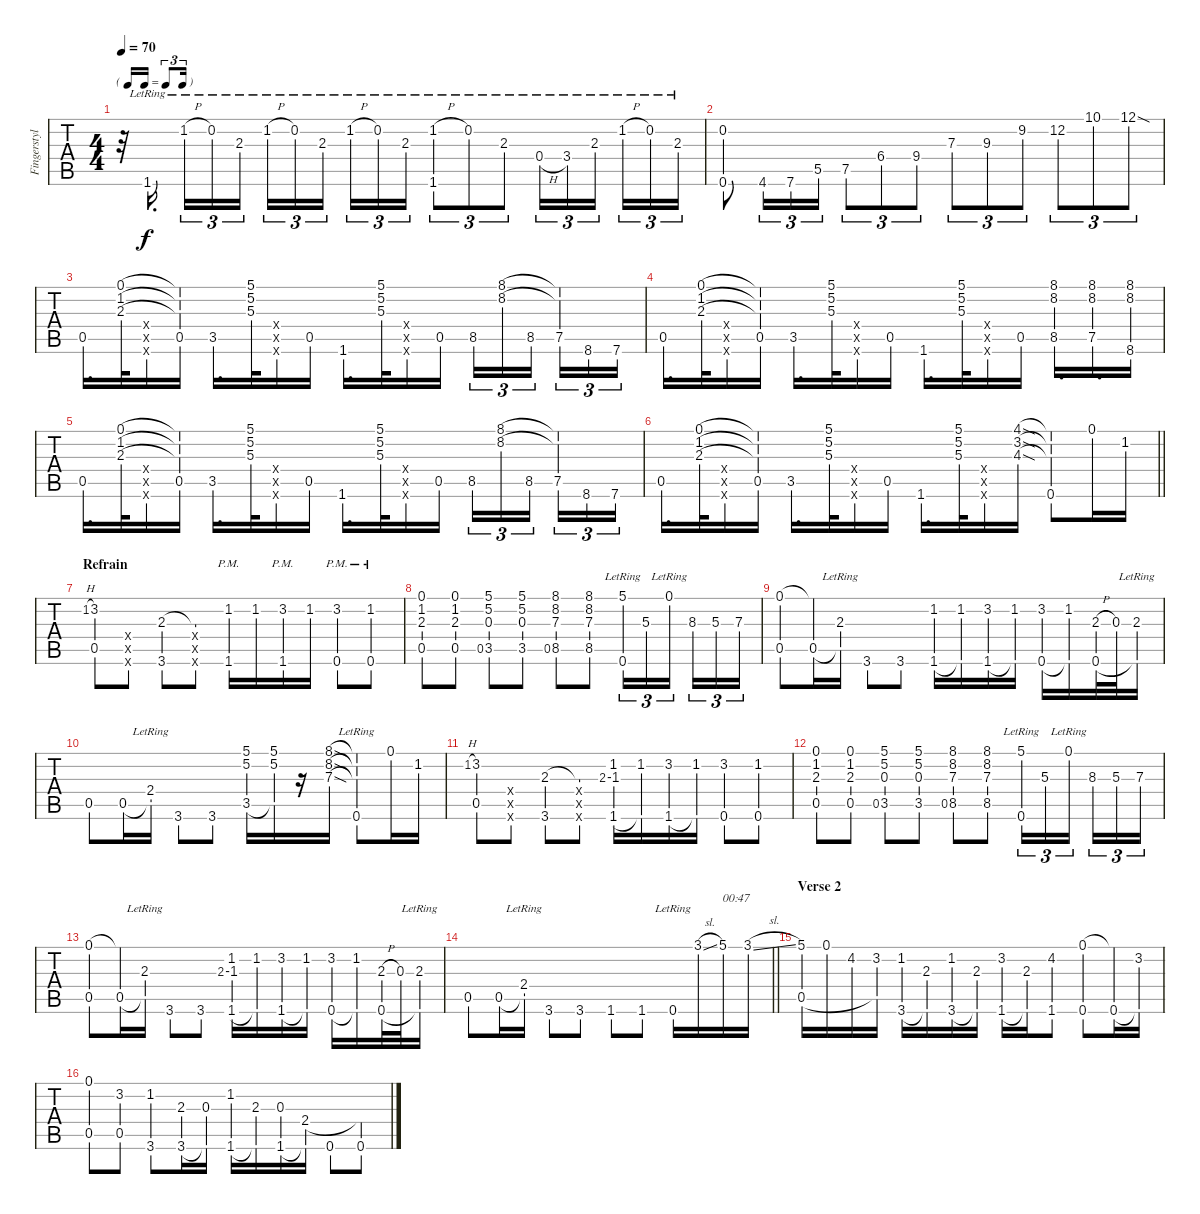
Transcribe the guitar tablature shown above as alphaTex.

\track ("Fingerstyle Guitar" "Fingerstyl") {instrument acousticguitarsteel}
\staff {tabs}
\tuning (E4 B3 G3 D3 A2 E2) {hide}
\ts (4 4)
\tf triplet16th
\tempo 70
\clef g2
\ks c
r.32{dy f} 1.6{lr}.16{d beam splitsecondary} 1.2{h lr}.16{tu (3 2)} 0.2{lr}.16{tu (3 2)} 2.3{lr}.16{tu (3 2)} 1.2{h lr}.16{tu (3 2)} 0.2{lr}.16{tu (3 2)} 2.3{lr}.16{tu (3 2) beam splitsecondary} 1.2{h lr}.16{tu (3 2)} 0.2{lr}.16{tu (3 2)} 2.3{lr}.16{tu (3 2)} (1.2{h lr} 1.6{lr}).8{tu (3 2)} 0.2{lr}.8{tu (3 2)} 2.3{lr}.8{tu (3 2)} 0.4{h lr}.16{tu (3 2)} 3.4{lr}.16{tu (3 2)} 2.3{lr}.16{tu (3 2) beam splitsecondary} 1.2{h lr}.16{tu (3 2)} 0.2{lr}.16{tu (3 2)} 2.3{lr}.16{tu (3 2)} |
(0.2 0.6).8 4.6.16{tu (3 2)} 7.6.16{tu (3 2)} 5.5.16{tu (3 2)} 7.5.8{tu (3 2)} 6.4.8{tu (3 2)} 9.4.8{tu (3 2)} 7.3.8{tu (3 2)} 9.3.8{tu (3 2)} 9.2.8{tu (3 2)} 12.2.8{tu (3 2)} 10.1.8{tu (3 2)} 12.1{sod}.8{tu (3 2)} |
0.5.16{d} (0.1 1.2 2.3).32 (0.4{x} 0.5{x} 0.6{x}).16 (0.1{t} 1.2{t} 2.3{t} 0.5).16 3.5.16{d} (5.1 5.2 5.3).32 (0.4{x} 0.5{x} 0.6{x}).16 0.5.16 1.6.16{d} (5.1 5.2 5.3).32 (0.4{x} 0.5{x} 0.6{x}).16 0.5.16 8.5.16{tu (3 2)} (8.1 8.2).16{tu (3 2)} 8.5.16{tu (3 2) beam splitsecondary} (8.1{t} 8.2{t} 7.5).16{tu (3 2)} 8.6.16{tu (3 2)} 7.6.16{tu (3 2)} |
0.5.16{d} (0.1 1.2 2.3).32 (0.4{x} 0.5{x} 0.6{x}).16 (0.1{t} 1.2{t} 2.3{t} 0.5).16 3.5.16{d} (5.1 5.2 5.3).32 (0.4{x} 0.5{x} 0.6{x}).16 0.5.16 1.6.16{d} (5.1 5.2 5.3).32 (0.4{x} 0.5{x} 0.6{x}).16 0.5.16 (8.1 8.2 8.5).16{d} (8.1 8.2 7.5).16{d} (8.1 8.2 8.6).16 |
0.5.16{d} (0.1 1.2 2.3).32 (0.4{x} 0.5{x} 0.6{x}).16 (0.1{t} 1.2{t} 2.3{t} 0.5).16 3.5.16{d} (5.1 5.2 5.3).32 (0.4{x} 0.5{x} 0.6{x}).16 0.5.16 1.6.16{d} (5.1 5.2 5.3).32 (0.4{x} 0.5{x} 0.6{x}).16 0.5.16 8.5.16{tu (3 2)} (8.1 8.2).16{tu (3 2)} 8.5.16{tu (3 2) beam splitsecondary} (8.1{t} 8.2{t} 7.5).16{tu (3 2)} 8.6.16{tu (3 2)} 7.6.16{tu (3 2)} |
\barLineRight lightlight
0.5.16{d} (0.1 1.2 2.3).32 (0.4{x} 0.5{x} 0.6{x}).16 (0.1{t} 1.2{t} 2.3{t} 0.5).16 3.5.16{d} (5.1 5.2 5.3).32 (0.4{x} 0.5{x} 0.6{x}).16 0.5.16 1.6.16{d} (5.1 5.2 5.3).32 (0.4{x} 0.5{x} 0.6{x}).16 (4.1{sod} 3.2{sod} 4.3{sod}).16 (4.1{t} 3.2{t} 4.3{t} 0.6).8 0.1.16 1.2.16 |
\section ("" "Refrain")
1.2{h}.8{gr onbeat} (3.2 0.5).8 (0.4{x} 0.5{x} 0.6{x}).8 (2.3 3.6).8 (2.3{t} 0.4{x} 0.5{x} 0.6{x}).8 (1.2 1.6{pm}).16 1.2.16 (3.2 1.6{pm}).16 1.2.16 (3.2 0.6{pm}).8 (1.2 0.6{pm}).8 |
(0.1{st} 1.2{st} 2.3{st} 0.5{st}).8 (0.1 1.2 2.3 0.5).8 0.5.8{gr} (5.1{st} 5.2{st} 0.3{st} 3.5{st}).8 (5.1 5.2 0.3 3.5).8 0.5.8{gr} (8.1{st} 8.2{st} 7.3{st} 8.5{st}).8 (8.1 8.2 7.3 8.5).8 (5.1 0.6{lr}).16{tu (3 2)} 5.3.16{tu (3 2)} 0.1{lr}.16{tu (3 2) beam splitsecondary} 8.3.16{tu (3 2)} 5.3.16{tu (3 2)} 7.3.16{tu (3 2)} |
(0.1 0.5).8 (0.1{t} 0.5).16 (2.3{lr} 0.5{t}).16 3.6.8 3.6.8 (1.2 1.6).16 (1.2 1.6{t}).16 (3.2 1.6).16 (1.2 1.6{t}).16 (3.2 0.6).16 (1.2 0.6{t}).16 (2.3{h} 0.6).32 0.3.32 (2.3{lr} 0.6{t}).16 |
0.5.8 0.5.16 (2.4{lr} 0.5{t}).16 3.6.8 3.6.8 (5.1 5.2 3.5).16 (5.1 5.2 3.5{t}).16 r.16 (8.1{sod} 8.2{sod} 7.3{sod}).16 (8.1{t} 8.2{t} 7.3{t} 0.6{lr}).8 0.1.16 1.2.16 |
1.2{h}.8{gr onbeat} (3.2 0.5).8 (0.4{x} 0.5{x} 0.6{x}).8 (2.3 3.6).8 (2.3{t} 0.4{x} 0.5{x} 0.6{x}).8 2.3.8{gr} (1.2 -1.3 1.6).16 (1.2 1.6{t}).16 (3.2 1.6).16 (1.2 1.6{t}).16 (3.2 0.6).8 (1.2 0.6).8 |
(0.1{st} 1.2{st} 2.3{st} 0.5{st}).8 (0.1 1.2 2.3 0.5).8 0.5.8{gr} (5.1{st} 5.2{st} 0.3{st} 3.5{st}).8 (5.1 5.2 0.3 3.5).8 0.5.8{gr} (8.1{st} 8.2{st} 7.3{st} 8.5{st}).8 (8.1 8.2 7.3 8.5).8 (5.1 0.6{lr}).16{tu (3 2)} 5.3.16{tu (3 2)} 0.1{lr}.16{tu (3 2) beam splitsecondary} 8.3.16{tu (3 2)} 5.3.16{tu (3 2)} 7.3.16{tu (3 2)} |
(0.1 0.5).8 (0.1{t} 0.5).16 (2.3{lr} 0.5{t}).16 3.6.8 3.6.8 2.3.8{gr} (1.2 -1.3 1.6).16 (1.2 1.6{t}).16 (3.2 1.6).16 (1.2 1.6{t}).16 (3.2 0.6).16 (1.2 0.6{t}).16 (2.3{h} 0.6).32 0.3.32 (2.3{lr} 0.6{t}).16 |
\barLineRight lightlight
0.5.8 0.5.16 (2.4{lr} 0.5{t}).16 3.6.8 3.6.8 1.6.8 1.6.8 0.6{lr}.16 3.1{sl}.16 5.1.16{txt "00:47"} 3.1{sl}.16 |
\section ("" "Verse 2")
(5.1 0.5).16 0.1.16 4.2.16 (3.2 0.5{t}).16 (1.2 3.6).16 (2.3 3.6{t}).16 (1.2 3.6).16 (2.3 3.6{t}).16 (3.2 1.6).16 (2.3 1.6{t}).16 (4.2 1.6).8 (0.1 0.6).8 (0.1{t} 0.6).16 (3.2 0.6{t}).16 |
(0.1 0.5).8 (3.2 0.5).8 (1.2 3.6).8 (2.3 3.6).16 (0.3 3.6{t}).16 (1.2 1.6).16 (2.3 1.6{t}).16 (0.3 1.6).16 (2.4 1.6{t}).16 0.6.8 (2.4{t} 0.6).8
